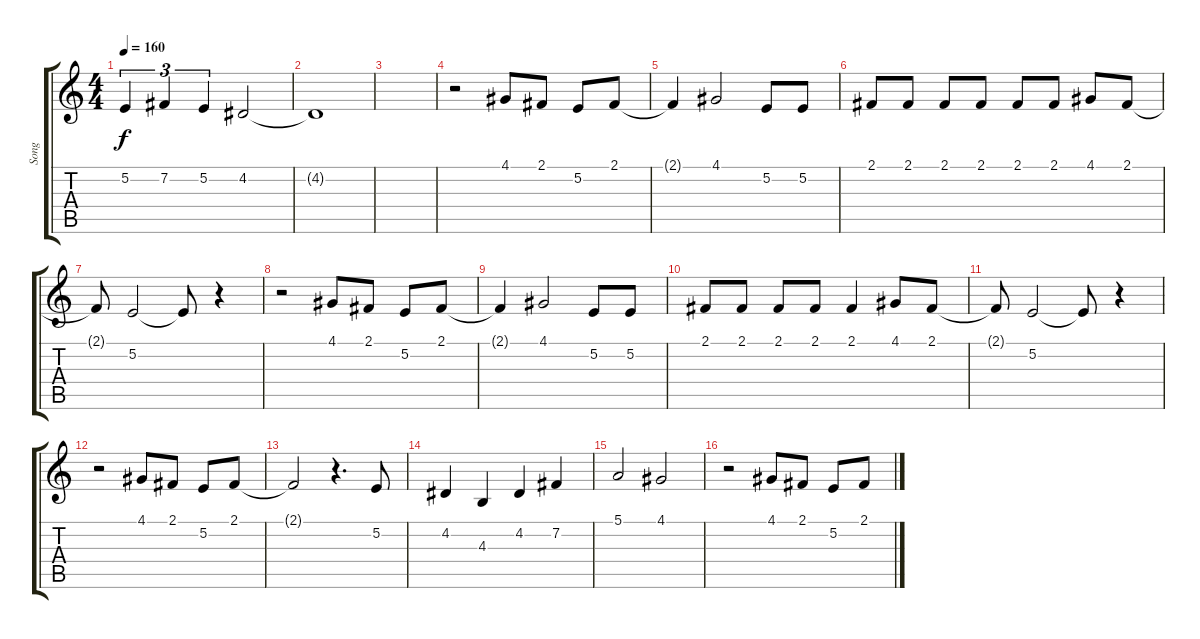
\track ("Song" "Song") {instrument viola}
\staff {score tabs}
\tuning (E4 B3 G3 D3 A2 E2) {hide}
\ts (4 4)
\tempo 160
\clef g2
\ks c
5.2.4{tu (3 2) dy f} 7.2.4{tu (3 2)} 5.2.4{tu (3 2)} 4.2.2 |
4.2{t}.1 |
|
r.2 4.1.8 2.1.8 5.2.8 2.1.8 |
2.1{t}.4 4.1.2 5.2.8 5.2.8 |
2.1.8 2.1.8 2.1.8 2.1.8 2.1.8 2.1.8 4.1.8 2.1.8 |
2.1{t}.8 5.2.2 5.2{t}.8 r.4 |
r.2 4.1.8 2.1.8 5.2.8 2.1.8 |
2.1{t}.4 4.1.2 5.2.8 5.2.8 |
2.1.8 2.1.8 2.1.8 2.1.8 2.1.4 4.1.8 2.1.8 |
2.1{t}.8 5.2.2 5.2{t}.8 r.4 |
r.2 4.1.8 2.1.8 5.2.8 2.1.8 |
2.1{t}.2 r.4{d} 5.2.8 |
4.2.4 4.3.4 4.2.4 7.2.4 |
5.1.2 4.1.2 |
r.2 4.1.8 2.1.8 5.2.8 2.1.8
